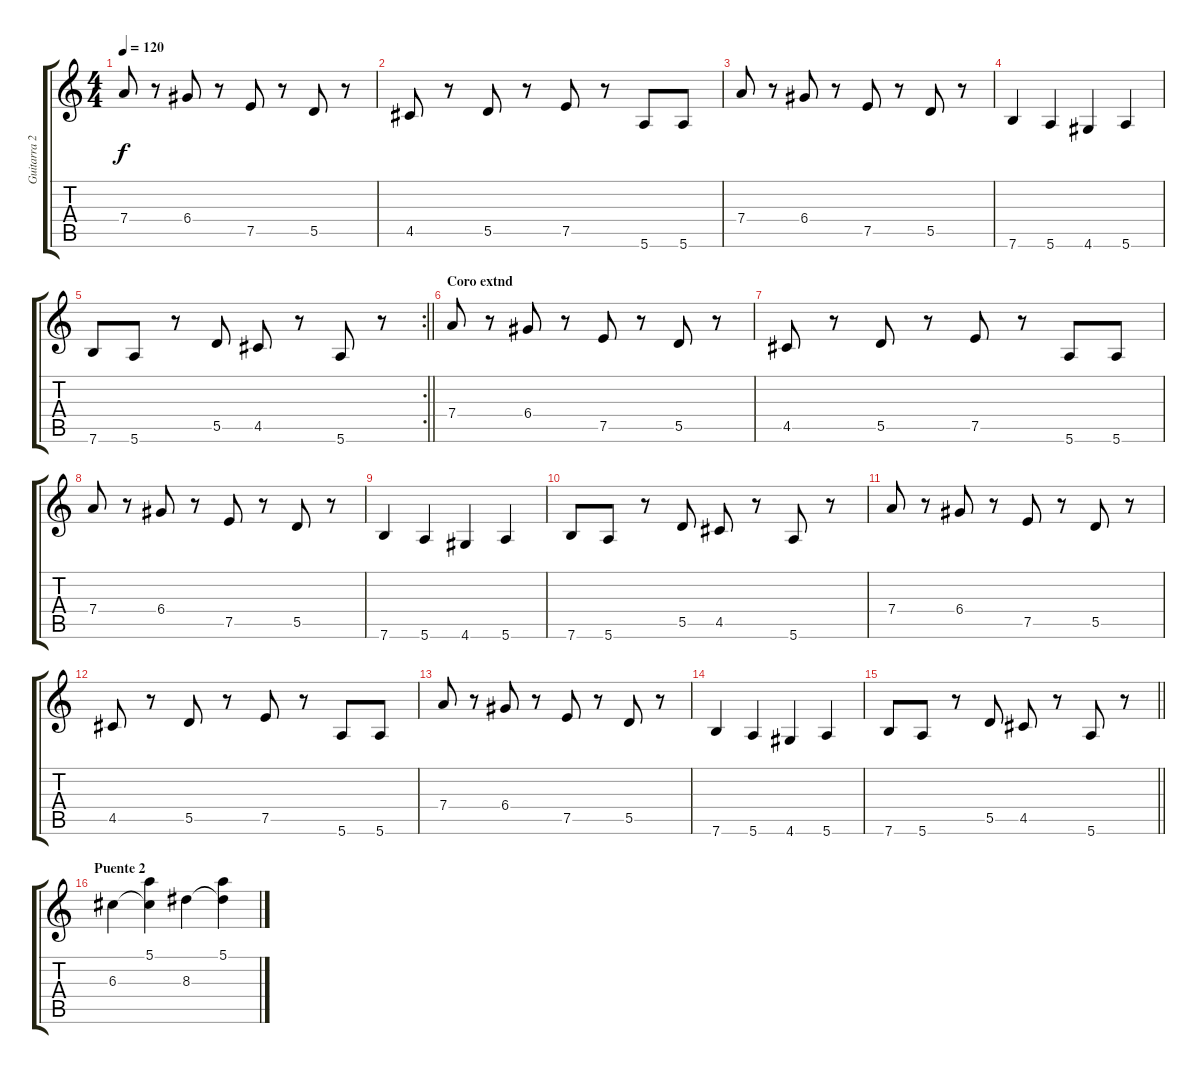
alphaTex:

\track ("Guitarra 2" "Guitarra 2") {instrument distortionguitar}
\staff {score tabs}
\tuning (E4 B3 G3 D3 A2 E2) {hide}
\ts (4 4)
\tempo 120
\clef g2
\ks c
7.4.8{dy f} r.8 6.4.8 r.8 7.5.8 r.8 5.5.8 r.8 |
4.5.8 r.8 5.5.8 r.8 7.5.8 r.8 5.6.8 5.6.8 |
7.4.8 r.8 6.4.8 r.8 7.5.8 r.8 5.5.8 r.8 |
7.6.4 5.6.4 4.6.4 5.6.4 |
\rc 2
\barLineRight lightlight
7.6.8 5.6.8 r.8 5.5.8 4.5.8 r.8 5.6.8 r.8 |
\section ("" "Coro extnd")
7.4.8 r.8 6.4.8 r.8 7.5.8 r.8 5.5.8 r.8 |
4.5.8 r.8 5.5.8 r.8 7.5.8 r.8 5.6.8 5.6.8 |
7.4.8 r.8 6.4.8 r.8 7.5.8 r.8 5.5.8 r.8 |
7.6.4 5.6.4 4.6.4 5.6.4 |
7.6.8 5.6.8 r.8 5.5.8 4.5.8 r.8 5.6.8 r.8 |
7.4.8 r.8 6.4.8 r.8 7.5.8 r.8 5.5.8 r.8 |
4.5.8 r.8 5.5.8 r.8 7.5.8 r.8 5.6.8 5.6.8 |
7.4.8 r.8 6.4.8 r.8 7.5.8 r.8 5.5.8 r.8 |
7.6.4 5.6.4 4.6.4 5.6.4 |
\barLineRight lightlight
7.6.8 5.6.8 r.8 5.5.8 4.5.8 r.8 5.6.8 r.8 |
\section ("" "Puente 2")
6.3.4 (5.1 6.3{t}).4 8.3.4 (5.1 8.3{t}).4
